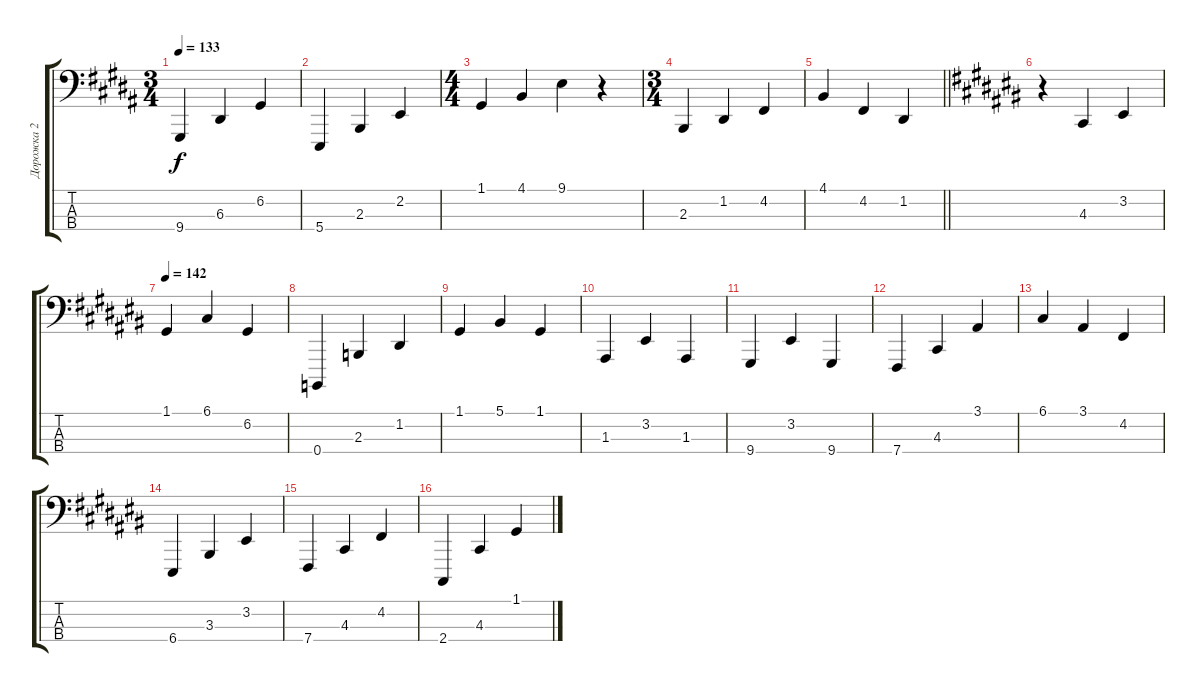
\track ("Дорожка 2" "Дорожка 2") {instrument acousticgrandpiano}
\staff {score tabs}
\tuning (G2 D2 A1 B0) {hide}
\ts (3 4)
\tempo 133
\clef f4
\ks b
9.4.4{dy f} 6.3.4 6.2.4 |
5.4.4 2.3.4 2.2.4 |
\ts (4 4)
1.1.4 4.1.4 9.1.4 r.4 |
\ts (3 4)
2.3.4 1.2.4 4.2.4 |
\barLineRight lightlight
4.1.4 4.2.4 1.2.4 |
\ks c#
r.4 4.3.4 3.2.4 |
\tempo 142
1.1.4 6.1.4 6.2.4 |
0.4.4 2.3.4 1.2.4 |
1.1.4 5.1.4 1.1.4 |
1.3.4 3.2.4 1.3.4 |
9.4.4 3.2.4 9.4.4 |
7.4.4 4.3.4 3.1.4 |
6.1.4 3.1.4 4.2.4 |
6.4.4 3.3.4 3.2.4 |
7.4.4 4.3.4 4.2.4 |
2.4.4 4.3.4 1.1.4
